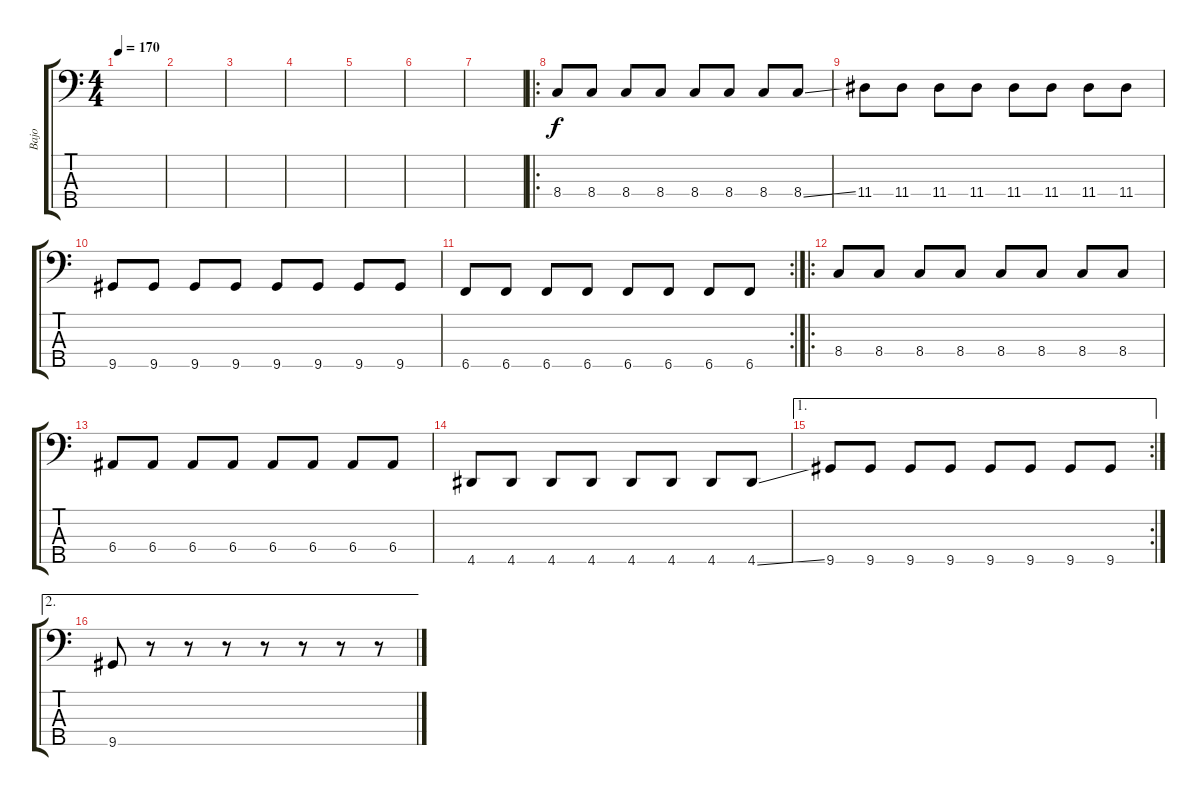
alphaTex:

\track ("Bajo" "Bajo") {instrument electricbasspick}
\staff {score tabs}
\tuning (G2 D2 A1 E1 B0) {hide}
\ts (4 4)
\tempo 170
\clef f4
\ks c
|
|
|
|
|
|
|
\ro
8.4.8 8.4.8 8.4.8 8.4.8 8.4.8 8.4.8 8.4.8 8.4{ss}.8 |
11.4.8 11.4.8 11.4.8 11.4.8 11.4.8 11.4.8 11.4.8 11.4.8 |
9.5.8 9.5.8 9.5.8 9.5.8 9.5.8 9.5.8 9.5.8 9.5.8 |
\rc 2
6.5.8 6.5.8 6.5.8 6.5.8 6.5.8 6.5.8 6.5.8 6.5.8 |
\ro
8.4.8 8.4.8 8.4.8 8.4.8 8.4.8 8.4.8 8.4.8 8.4.8 |
6.4.8 6.4.8 6.4.8 6.4.8 6.4.8 6.4.8 6.4.8 6.4.8 |
4.5.8 4.5.8 4.5.8 4.5.8 4.5.8 4.5.8 4.5.8 4.5{ss}.8 |
\ae 1
\rc 2
9.5.8 9.5.8 9.5.8 9.5.8 9.5.8 9.5.8 9.5.8 9.5.8 |
\ae 2
9.5.8 r.8 r.8 r.8 r.8 r.8 r.8 r.8
